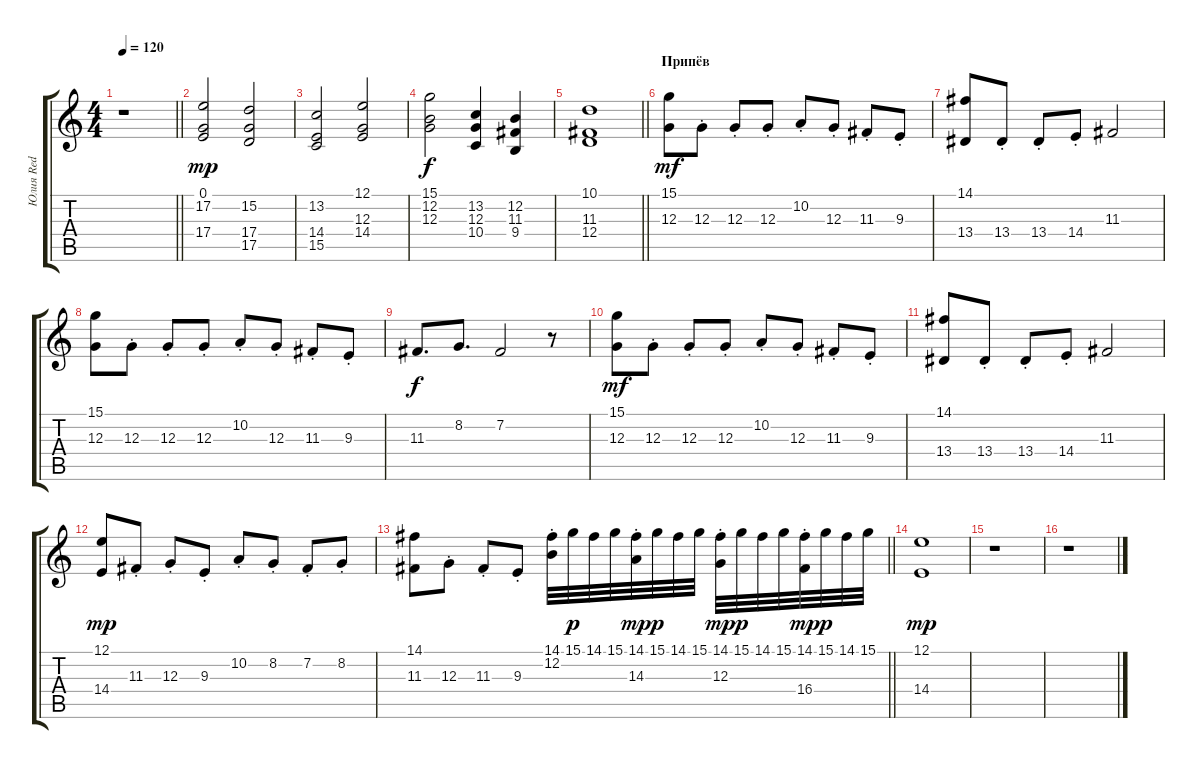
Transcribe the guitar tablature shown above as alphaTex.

\track ("Юлия Red" "Юлия Red") {instrument tremolostrings}
\staff {score tabs}
\tuning (E4 B3 G3 D3 A2 E2) {hide}
\ts (4 4)
\tempo 120
\clef g2
\barLineRight lightlight
\ks c
r.1{dy p} |
(0.1 17.2 17.4).2{dy mp} (15.2 17.4 17.5).2 |
(13.2 14.4 15.5).2 (12.1 12.3 14.4).2 |
(15.1 12.2 12.3).2{dy f} (13.2 12.3 10.4).4 (12.2 11.3 9.4).4 |
\barLineRight lightlight
(10.1 11.3 12.4).1 |
\section ("" "Припёв")
(15.1 12.3).8{dy mf} 12.3{st}.8 12.3{st}.8 12.3{st}.8 10.2{st}.8 12.3{st}.8 11.3{st}.8 9.3{st}.8 |
(14.1 13.4).8 13.4{st}.8 13.4{st}.8 14.4{st}.8 11.3.2 |
(15.1 12.3).8 12.3{st}.8 12.3{st}.8 12.3{st}.8 10.2{st}.8 12.3{st}.8 11.3{st}.8 9.3{st}.8 |
11.3.8{d dy f} 8.2.8{d} 7.2.2 r.8 |
(15.1 12.3).8{dy mf} 12.3{st}.8 12.3{st}.8 12.3{st}.8 10.2{st}.8 12.3{st}.8 11.3{st}.8 9.3{st}.8 |
(14.1 13.4).8 13.4{st}.8 13.4{st}.8 14.4{st}.8 11.3.2 |
(12.1 14.4).8{dy mp} 11.3{st}.8 12.3{st}.8 9.3{st}.8 10.2{st}.8 8.2{st}.8 7.2{st}.8 8.2{st}.8 |
\barLineRight lightlight
(14.1 11.3).8 12.3{st}.8 11.3{st}.8 9.3{st}.8 (14.1 12.2{st}).32 15.1.32{dy p} 14.1.32 15.1.32 (14.1 14.3{st}).32{dy mp} 15.1.32{dy p} 14.1.32 15.1.32 (14.1 12.3{st}).32{dy mp} 15.1.32{dy p} 14.1.32 15.1.32 (14.1 16.4{st}).32{dy mp} 15.1.32{dy p} 14.1.32 15.1.32 |
\section ("" "")
(12.1 14.4).1{dy mp} |
r.1 |
r.1
